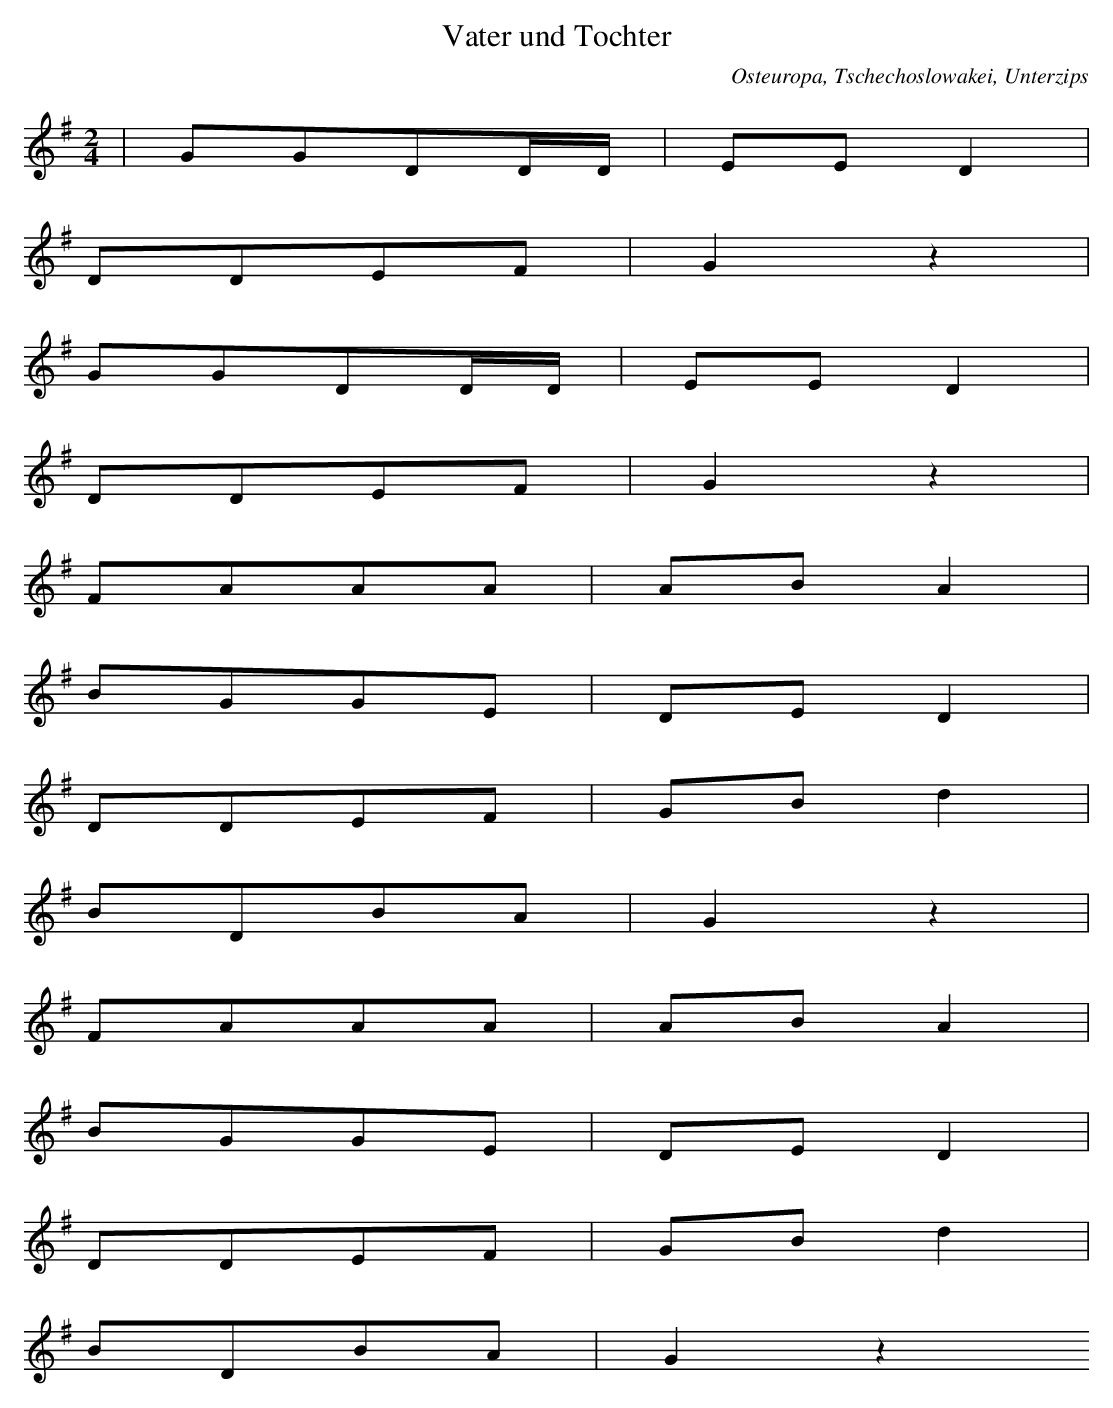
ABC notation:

X:1
T: Vater und Tochter
O: Osteuropa, Tschechoslowakei, Unterzips
M: 2/4
L: 1/16
K: G
 | G2G2D2DD | E2E2D4 |
D2D2E2F2 | G4z4 |
G2G2D2DD | E2E2D4 |
D2D2E2F2 | G4z4 |
F2A2A2A2 | A2B2A4 |
B2G2G2E2 | D2E2D4 |
D2D2E2F2 | G2B2d4 |
B2D2B2A2 | G4z4 |
F2A2A2A2 | A2B2A4 |
B2G2G2E2 | D2E2D4 |
D2D2E2F2 | G2B2d4 |
B2D2B2A2 | G4z4
